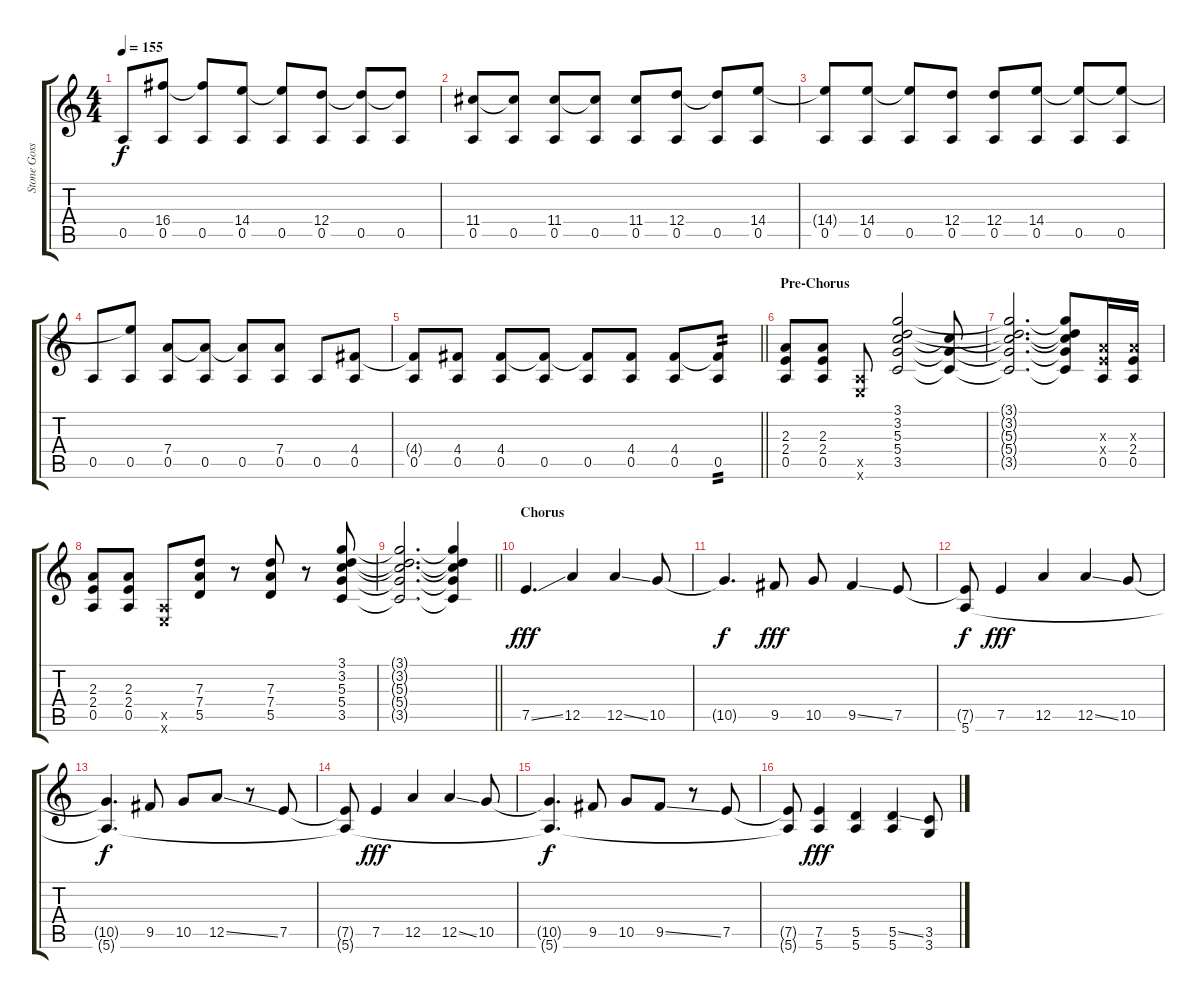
\track ("Stone Gossard" "Stone Goss") {instrument overdrivenguitar}
\staff {score tabs}
\tuning (E4 B3 G3 D3 A2 E2) {hide}
\ts (4 4)
\tempo 155
\clef g2
\ks c
0.5.8{dy f} (16.4 0.5).8 (16.4{t} 0.5).8 (14.4 0.5).8 (14.4{t} 0.5).8 (12.4 0.5).8 (12.4{t} 0.5).8 (12.4{t} 0.5).8 |
(11.4 0.5).8 (11.4{t} 0.5).8 (11.4 0.5).8 (11.4{t} 0.5).8 (11.4 0.5).8 (12.4 0.5).8 (12.4{t} 0.5).8 (14.4 0.5).8 |
(14.4{t} 0.5).8 (14.4 0.5).8 (14.4{t} 0.5).8 (12.4 0.5).8 (12.4 0.5).8 (14.4 0.5).8 (14.4{t} 0.5).8 (14.4{t} 0.5).8 |
0.5.8 (14.4{t} 0.5).8 (7.4 0.5).8 (7.4{t} 0.5).8 (7.4{t} 0.5).8 (7.4 0.5).8 0.5.8 (4.4 0.5).8 |
\barLineRight lightlight
(4.4{t} 0.5).8 (4.4 0.5).8 (4.4 0.5).8 (4.4{t} 0.5).8 (4.4{t} 0.5).8 (4.4 0.5).8 (4.4 0.5).8 (4.4{t} 0.5).8{tp 2} |
\section ("" "Pre-Chorus")
(2.3 2.4 0.5).8 (2.3 2.4 0.5).8 (0.5{x} 0.6{x}).8 (3.1 3.2 5.3 5.4 3.5).2 (5.3{t} 5.4{t} 3.5{t}).8 |
(3.1{t} 3.2{t} 5.3{t} 5.4{t} 3.5{t}).2{d} (3.1{t} 3.2{t} 5.3{t} 5.4{t} 3.5{t}).8 (2.3{x} 2.4{x} 0.5).16 (2.3{x} 2.4 0.5).16 |
(2.3 2.4 0.5).8 (2.3 2.4 0.5).8 (0.5{x} 0.6{x}).8 (7.3 7.4 5.5).8 r.8 (7.3 7.4 5.5).8 r.8 (3.1 3.2 5.3 5.4 3.5).8 |
\barLineRight lightlight
(3.1{t} 3.2{t} 5.3{t} 5.4{t} 3.5{t}).2{d} (3.1{t} 3.2{t} 5.3{t} 5.4{t} 3.5{t}).4 |
\section ("" "Chorus")
7.5{ss}.4{d dy fff volume 8 instrument overdrivenguitar} 12.5.4 12.5{ss}.4 10.5.8 |
10.5{t}.4{d dy f} 9.5.8{dy fff} 10.5.8 9.5{ss}.4 7.5.8 |
(7.5{t} 5.6).8{dy f} 7.5.4{dy fff} 12.5.4 12.5{ss}.4 10.5.8 |
(10.5{t} 5.6{t}).4{d dy f} 9.5.8 10.5.8 12.5{ss}.8 r.8 7.5.8 |
(7.5{t} 5.6{t}).8 7.5.4{dy fff} 12.5.4 12.5{ss}.4 10.5.8 |
(10.5{t} 5.6{t}).4{d dy f} 9.5.8 10.5.8 9.5{ss}.8 r.8 7.5.8 |
(7.5{t} 5.6{t}).8 (7.5 5.6).4{dy fff} (5.5 5.6).4 (5.5{ss} 5.6).4 (3.5 3.6).8
